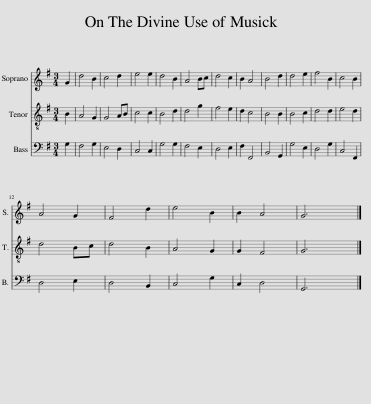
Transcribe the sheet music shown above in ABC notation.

X:1
%%score 1 2 3
L:1/8
M:3/4
I:linebreak $
K:G
V:1 treble
V:2 treble-8
V:3 bass
V:1
 G2 | d4 B2 | c4 d2 | e4 e2 | d4 B2 | %5
 A4 Bc | d4 c2 | B2 A4 | B4 d2 | d4 e2 | %10
 f4 B2 | c4 B2 |$ A4 G2 | F4 d2 | e4 B2 | %15
 B2 A4 | G6 |] %17
V:2
 B2 | A4 G2 | G4 AB | c4 c2 | B4 d2 | %5
 d4 g2 | f4 e2 | d2 c4 | B4 B2 | B4 c2 | %10
 d4 d2 | e4 d2 |$ d4 Bc | d4 B2 | A4 G2 | %15
 G2 F4 | G6 |] %17
V:3
 G,2 | F,4 G,2 | E,4 D,2 | C,4 C,2 | G,4 G,2 | %5
 F,4 E,2 | D,4 E,2 | F,2 F,,4 | B,,4 G,,2 | G,4 E,2 | %10
 D,4 G,2 | C,4 F,,2 |$ D,4 E,2 | D,4 B,,2 | C,4 G,2 | %15
 C,2 D,4 | G,,6 |] %17
